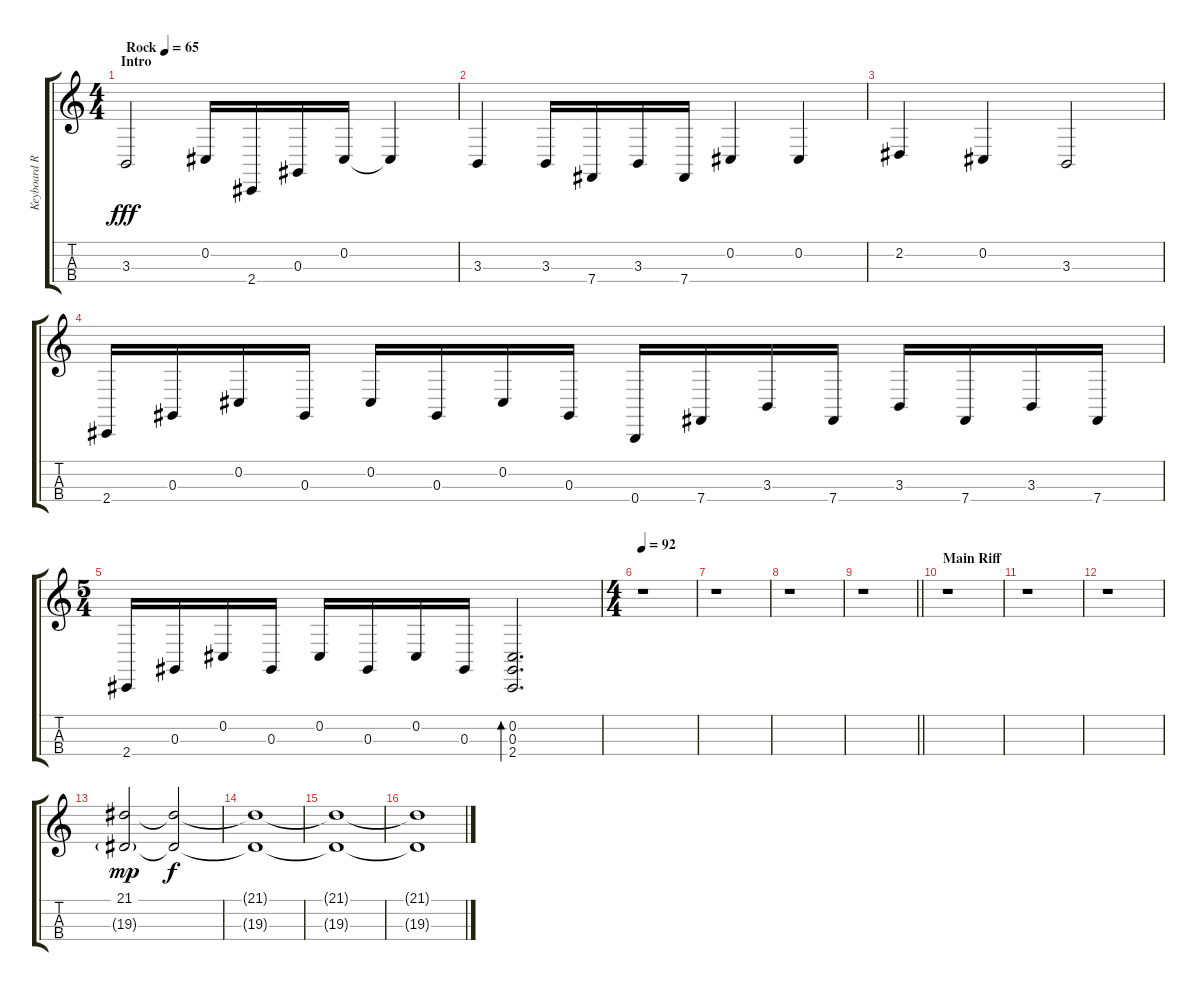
\track ("Keyboard Rythm II" "Keyboard R") {instrument stringensemble2}
\staff {score tabs}
\tuning (Gb3 Db3 Ab2 B1) {hide}
\ts (4 4)
\section ("" "Intro")
\tempo (65 "Rock")
\clef g2
\ks c
3.3.2{dy fff volume 5 balance 8 instrument stringensemble2} 0.2.16 2.4.16 0.3.16 0.2.16 0.2{t}.4 |
3.3.4 3.3.16 7.4.16 3.3.16 7.4.16 0.2.4 0.2.4 |
2.2.4 0.2.4 3.3.2 |
2.4.16 0.3.16 0.2.16 0.3.16 0.2.16 0.3.16 0.2.16 0.3.16 0.4.16 7.4.16 3.3.16 7.4.16 3.3.16 7.4.16 3.3.16 7.4.16 |
\ts (5 4)
2.4.16 0.3.16 0.2.16 0.3.16 0.2.16 0.3.16 0.2.16 0.3.16 (0.2 0.3 2.4).2{d bd 120} |
\ts (4 4)
\tempo 92
r.1 |
r.1 |
r.1 |
\barLineRight lightlight
r.1 |
\section ("" "Main Riff")
r.1 |
r.1 |
r.1 |
(21.1 19.3{g}).2{dy mp volume 0 balance 8 instrument stringensemble2} (21.1{t} 19.3{t}).2{dy f volume 12} |
(21.1{t} 19.3{t}).1 |
(21.1{t} 19.3{t}).1 |
(21.1{t} 19.3{t}).1
